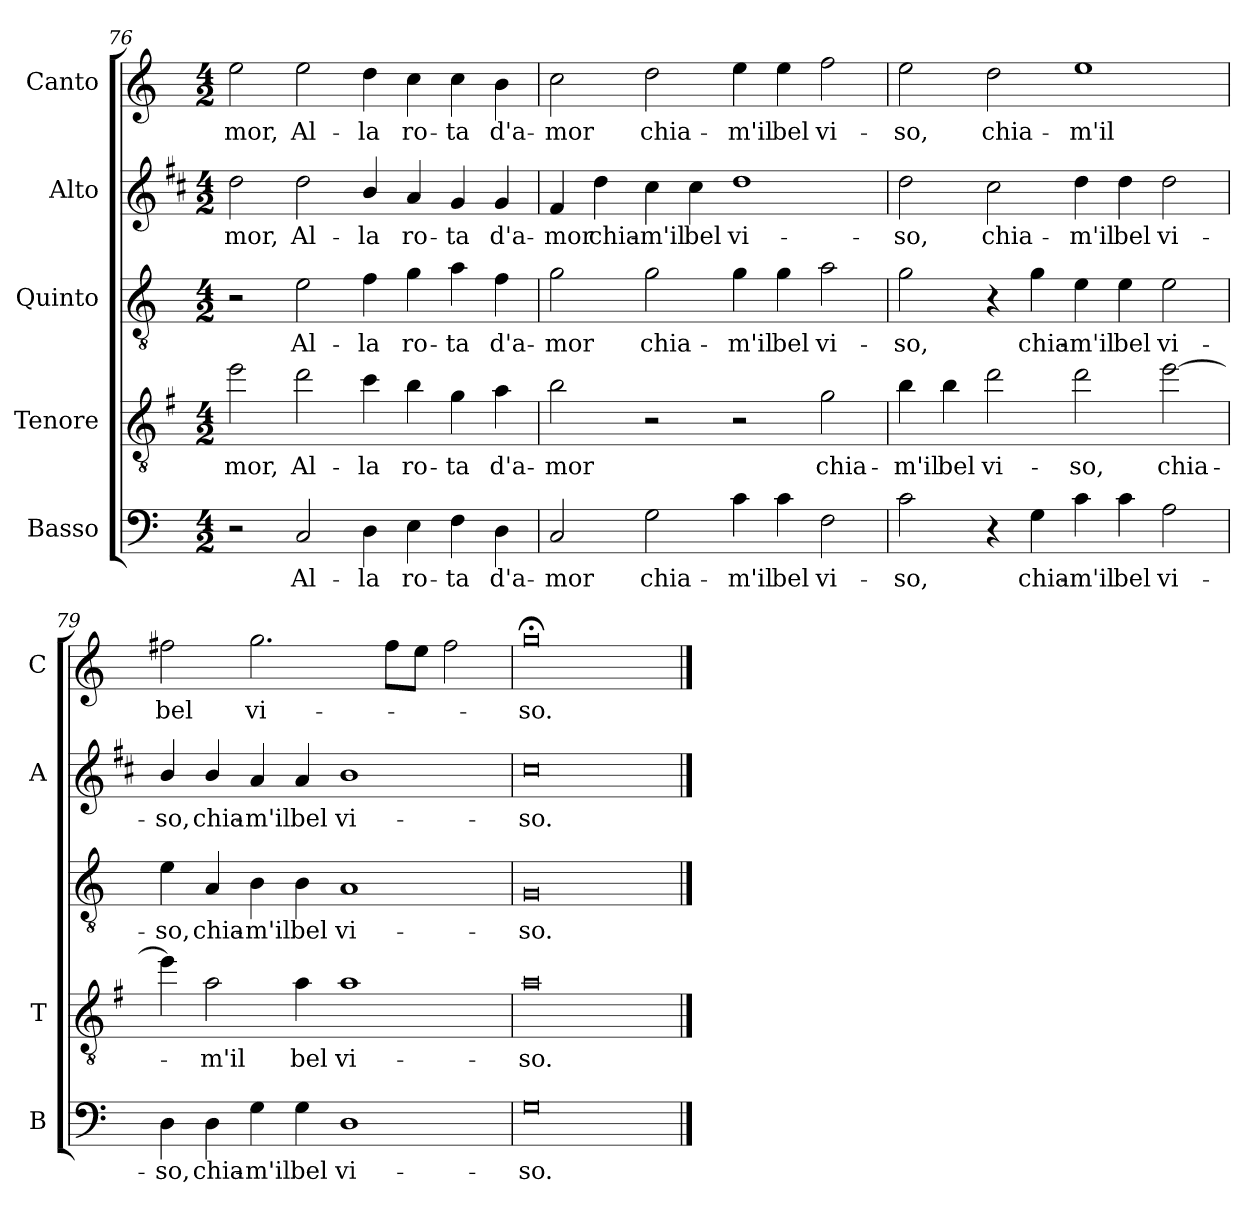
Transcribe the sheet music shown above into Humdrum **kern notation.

**kern	**text	**kern	**text	**kern	**text	**kern	**text	**kern	**text
*part5	*part5	*part4	*part4	*part3	*part3	*part2	*part2	*part1	*part1
*staff5	*staff5	*staff4	*staff4	*staff3	*staff3	*staff2	*staff2	*staff1	*staff1
*I"Basso	*	*I"Tenore	*	*I"Quinto	*	*I"Alto	*	*I"Canto	*
*I'B	*	*I'T	*	*	*	*I'A	*	*I'C	*
!!LO:LB:g=z
*clefF4	*	*clefGv2	*	*clefGv2	*	*clefG2	*	*clefG2	*
*	*	*ITrd4c7	*	*	*	*ITrd1c2	*	*	*
*k[]	*	*k[]	*	*k[]	*	*k[]	*	*k[]	*
*C:	*	*C:	*	*C:	*	*C:	*	*C:	*
*M4/2	*	*M4/2	*	*M4/2	*	*M4/2	*	*M4/2	*
=76	=76	=76	=76	=76	=76	=76	=76	=76	=76
!	!	!	!LO:LY:b	!	!	!	!LO:LY:b	!	!LO:LY:b
2r	.	2a\	-mor,	2r	.	2cc\	-mor,	2ee\	-mor,
!	!LO:LY:b	!	!LO:LY:b	!	!LO:LY:b	!	!LO:LY:b	!	!LO:LY:b
2C/	Al-	2g\	Al-	2e\	Al-	2cc\	Al-	2ee\	Al-
!	!LO:LY:b	!	!LO:LY:b	!	!LO:LY:b	!	!LO:LY:b	!	!LO:LY:b
4D\	-la	4f\	-la	4f\	-la	4a/	-la	4dd\	-la
!	!LO:LY:b	!	!LO:LY:b	!	!LO:LY:b	!	!LO:LY:b	!	!LO:LY:b
4E\	ro-	4e\	ro-	4g\	ro-	4g/	ro-	4cc\	ro-
!	!LO:LY:b	!	!LO:LY:b	!	!LO:LY:b	!	!LO:LY:b	!	!LO:LY:b
4F\	-ta	4c\	-ta	4a\	-ta	4f/	-ta	4cc\	-ta
!	!LO:LY:b	!	!LO:LY:b	!	!LO:LY:b	!	!LO:LY:b	!	!LO:LY:b
4D\	d'a-	4d\	d'a-	4f\	d'a-	4f/	d'a-	4b\	d'a-
=77	=77	=77	=77	=77	=77	=77	=77	=77	=77
!	!LO:LY:b	!	!LO:LY:b	!	!LO:LY:b	!	!LO:LY:b	!	!LO:LY:b
2C/	-mor	2e\	-mor	2g\	-mor	4e/	-mor	2cc\	-mor
!	!	!	!	!	!	!	!LO:LY:b	!	!
.	.	.	.	.	.	4cc\	chia-	.	.
!	!LO:LY:b	!	!	!	!LO:LY:b	!	!LO:LY:b	!	!LO:LY:b
2G\	chia-	2r	.	2g\	chia-	4b\	-m'il	2dd\	chia-
!	!	!	!	!	!	!	!LO:LY:b	!	!
.	.	.	.	.	.	4b\	bel	.	.
!	!LO:LY:b	!	!	!	!LO:LY:b	!	!LO:LY:b	!	!LO:LY:b
4c\	-m'il	2r	.	4g\	-m'il	1cc	vi-	4ee\	-m'il
!	!LO:LY:b	!	!	!	!LO:LY:b	!	!	!	!LO:LY:b
4c\	bel	.	.	4g\	bel	.	.	4ee\	bel
!	!LO:LY:b	!	!LO:LY:b	!	!LO:LY:b	!	!	!	!LO:LY:b
2F\	vi-	2c\	chia-	2a\	vi-	.	.	2ff\	vi-
=78	=78	=78	=78	=78	=78	=78	=78	=78	=78
!	!LO:LY:b	!	!LO:LY:b	!	!LO:LY:b	!	!LO:LY:b	!	!LO:LY:b
2c\	-so,	4e\	-m'il	2g\	-so,	2cc\	-so,	2ee\	-so,
!	!	!	!LO:LY:b	!	!	!	!	!	!
.	.	4e\	bel	.	.	.	.	.	.
!	!	!	!LO:LY:b	!	!	!	!LO:LY:b	!	!LO:LY:b
4r	.	2g\	vi-	4r	.	2b\	chia-	2dd\	chia-
!	!LO:LY:b	!	!	!	!LO:LY:b	!	!	!	!
4G\	chia-	.	.	4g\	chia-	.	.	.	.
!	!LO:LY:b	!	!LO:LY:b	!	!LO:LY:b	!	!LO:LY:b	!	!LO:LY:b
4c\	-m'il	2g\	-so,	4e\	-m'il	4cc\	-m'il	1ee	-m'il
!	!LO:LY:b	!	!	!	!LO:LY:b	!	!LO:LY:b	!	!
4c\	bel	.	.	4e\	bel	4cc\	bel	.	.
!	!LO:LY:b	!	!LO:LY:b	!	!LO:LY:b	!	!LO:LY:b	!	!
2A\	vi-	[2a\	chia-	2e\	vi-	2cc\	vi-	.	.
=79	=79	=79	=79	=79	=79	=79	=79	=79	=79
!	!LO:LY:b	!	!	!	!LO:LY:b	!	!LO:LY:b	!	!LO:LY:b
4D\	-so,	4a\]	.	4e\	-so,	4a/	-so,	2ff#X\	bel
!	!LO:LY:b	!	!LO:LY:b	!	!LO:LY:b	!	!LO:LY:b	!	!
4D\	chia-	2d\	-m'il	4A/	chia-	4a/	chia-	.	.
!	!LO:LY:b	!	!	!	!LO:LY:b	!	!LO:LY:b	!	!LO:LY:b
4G\	-m'il	.	.	4B\	-m'il	4g/	-m'il	2.gg\	vi-
!	!LO:LY:b	!	!LO:LY:b	!	!LO:LY:b	!	!LO:LY:b	!	!
4G\	bel	4d\	bel	4B\	bel	4g/	bel	.	.
!	!LO:LY:b	!	!LO:LY:b	!	!LO:LY:b	!	!LO:LY:b	!	!
1D	vi-	1d	vi-	1A	vi-	1a	vi-	.	.
.	.	.	.	.	.	.	.	8ff#\L	.
.	.	.	.	.	.	.	.	8ee\J	.
.	.	.	.	.	.	.	.	2ff#\	.
=80	=80	=80	=80	=80	=80	=80	=80	=80	=80
!	!LO:LY:b	!	!LO:LY:b	!	!LO:LY:b	!	!LO:LY:b	!	!LO:LY:b
0G	-so.	0d	-so.	0G	-so.	0b	-so.	0gg;<	-so.
==	==	==	==	==	==	==	==	==	==
*-	*-	*-	*-	*-	*-	*-	*-	*-	*-
